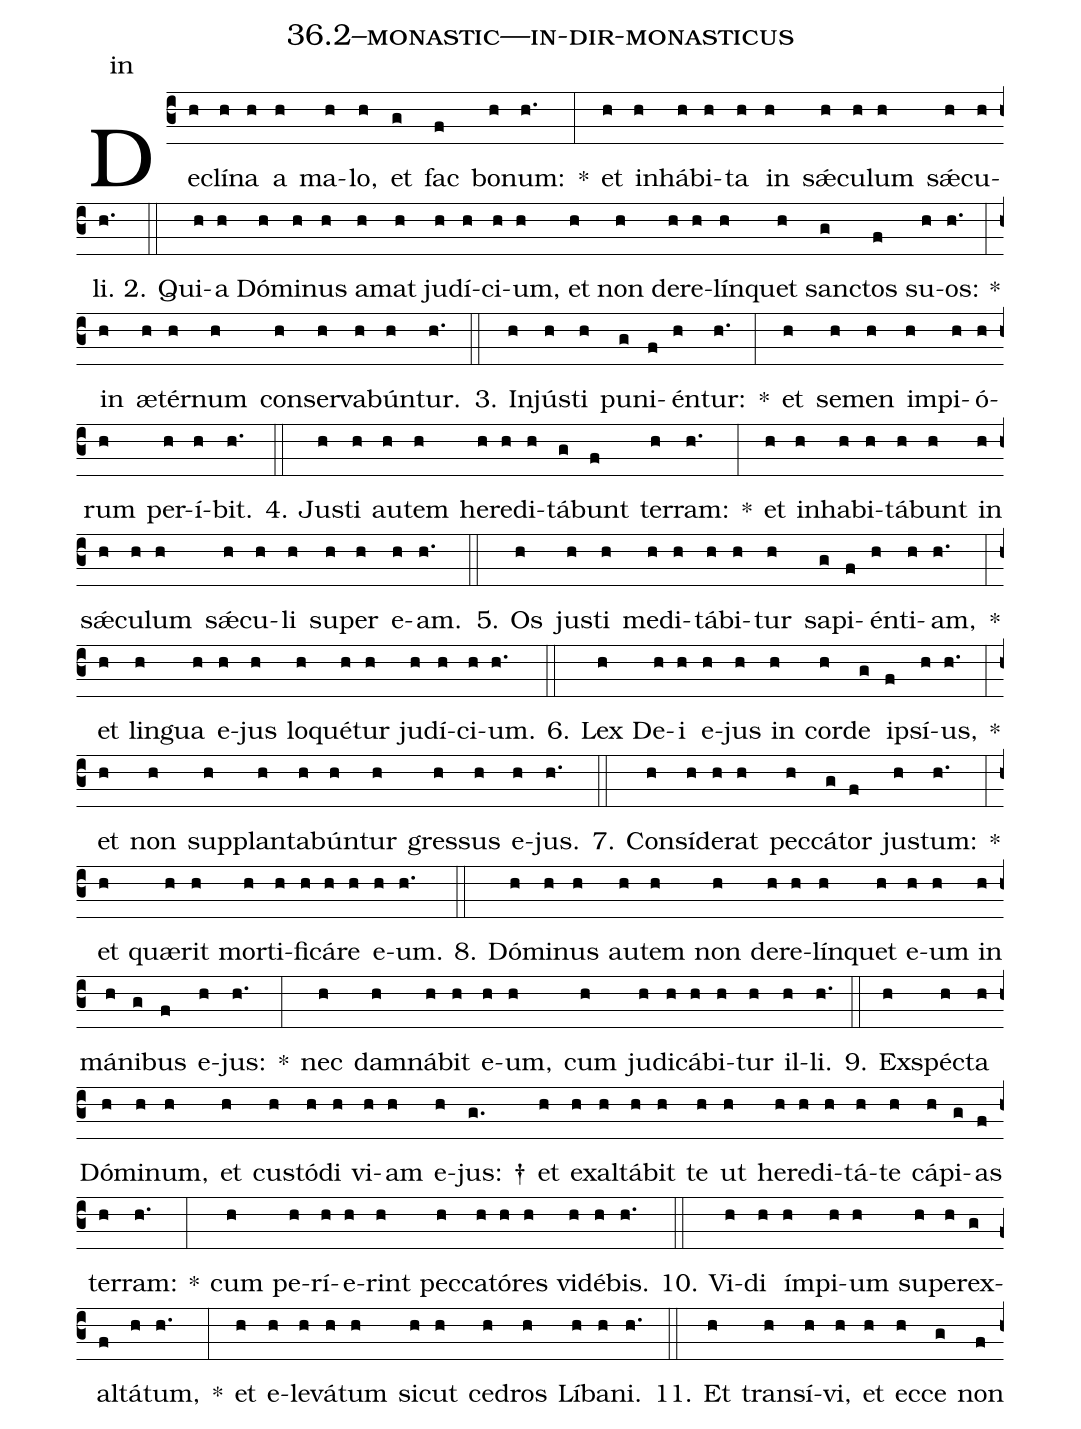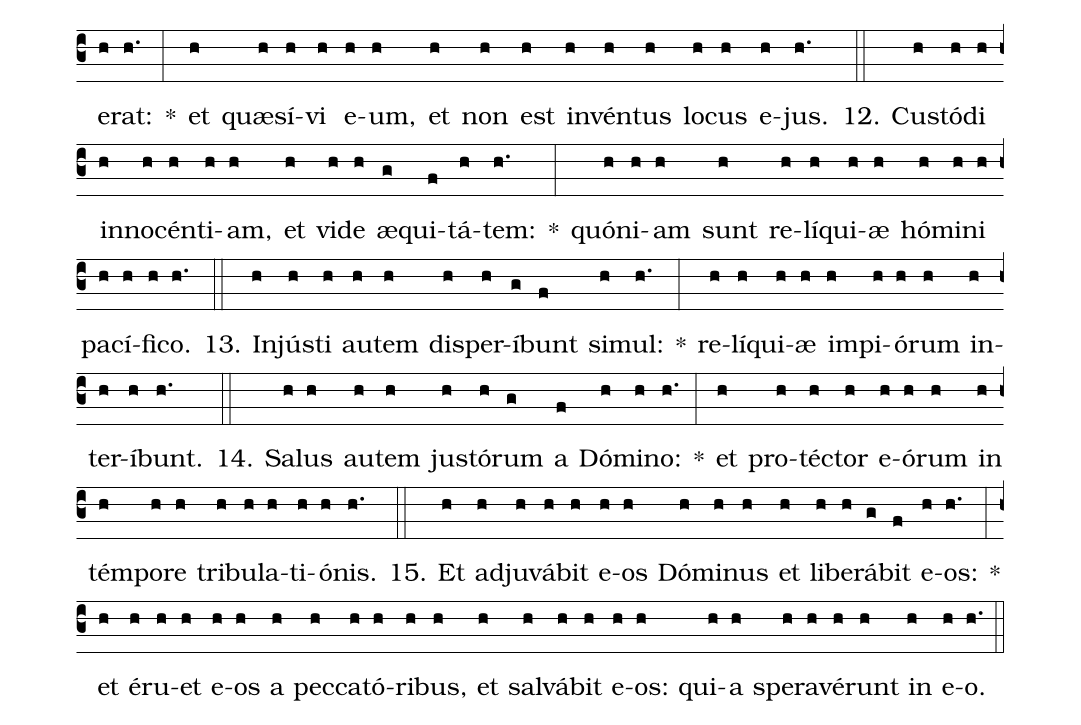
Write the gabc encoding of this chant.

name: 36.2--monastic---in-dir-monasticus;
annotation: in;
%%
(c3)De(h)clí(h)na(h) a(h) ma(h)lo,(h) et(g) fac(f) bo(h)num:(h.) *(:) et(h) in(h)há(h)bi(h)ta(h) in(h) sǽ(h)cu(h)lum(h) sǽ(h)cu(h)li.(h.) (::)
2. Qui(h)a(h) Dó(h)mi(h)nus(h) a(h)mat(h) ju(h)dí(h)ci(h)um,(h) et(h) non(h) de(h)re(h)lín(h)quet(h) sanc(g)tos(f) su(h)os:(h.) *(:) in(h) æ(h)tér(h)num(h) con(h)ser(h)va(h)bún(h)tur.(h.) (::)
3. In(h)jús(h)ti(h) pu(g)ni(f)én(h)tur:(h.) *(:) et(h) se(h)men(h) im(h)pi(h)ó(h)rum(h) per(h)í(h)bit.(h.) (::)
4. Jus(h)ti(h) au(h)tem(h) he(h)re(h)di(h)tá(g)bunt(f) ter(h)ram:(h.) *(:) et(h) in(h)ha(h)bi(h)tá(h)bunt(h) in(h) sǽ(h)cu(h)lum(h) sǽ(h)cu(h)li(h) su(h)per(h) e(h)am.(h.) (::)
5. Os(h) jus(h)ti(h) me(h)di(h)tá(h)bi(h)tur(h) sa(g)pi(f)én(h)ti(h)am,(h.) *(:) et(h) lin(h)gua(h) e(h)jus(h) lo(h)qué(h)tur(h) ju(h)dí(h)ci(h)um.(h.) (::)
6. Lex(h) De(h)i(h) e(h)jus(h) in(h) cor(h)de(g) ip(f)sí(h)us,(h.) *(:) et(h) non(h) sup(h)plan(h)ta(h)bún(h)tur(h) gres(h)sus(h) e(h)jus.(h.) (::)
7. Con(h)sí(h)de(h)rat(h) pec(h)cá(g)tor(f) jus(h)tum:(h.) *(:) et(h) quæ(h)rit(h) mor(h)ti(h)fi(h)cá(h)re(h) e(h)um.(h.) (::)
8. Dó(h)mi(h)nus(h) au(h)tem(h) non(h) de(h)re(h)lín(h)quet(h) e(h)um(h) in(h) má(h)ni(g)bus(f) e(h)jus:(h.) *(:) nec(h) dam(h)ná(h)bit(h) e(h)um,(h) cum(h) ju(h)di(h)cá(h)bi(h)tur(h) il(h)li.(h.) (::)
9. Ex(h)spéc(h)ta(h) Dó(h)mi(h)num,(h) et(h) cus(h)tó(h)di(h) vi(h)am(h) e(h)jus: †(g.) et(h) ex(h)al(h)tá(h)bit(h) te(h) ut(h) he(h)re(h)di(h)tá(h)te(h) cá(h)pi(g)as(f) ter(h)ram:(h.) *(:) cum(h) pe(h)rí(h)e(h)rint(h) pec(h)ca(h)tó(h)res(h) vi(h)dé(h)bis.(h.) (::)
10. Vi(h)di(h) ím(h)pi(h)um(h) su(h)per(h)ex(g)al(f)tá(h)tum,(h.) *(:) et(h) e(h)le(h)vá(h)tum(h) sic(h)ut(h) ce(h)dros(h) Lí(h)ba(h)ni.(h.) (::)
11. Et(h) trans(h)í(h)vi,(h) et(h) ec(h)ce(g) non(f) e(h)rat:(h.) *(:) et(h) quæ(h)sí(h)vi(h) e(h)um,(h) et(h) non(h) est(h) in(h)vén(h)tus(h) lo(h)cus(h) e(h)jus.(h.) (::)
12. Cus(h)tó(h)di(h) in(h)no(h)cén(h)ti(h)am,(h) et(h) vi(h)de(h) æ(g)qui(f)tá(h)tem:(h.) *(:) quón(h)i(h)am(h) sunt(h) re(h)lí(h)qui(h)æ(h) hó(h)mi(h)ni(h) pa(h)cí(h)fi(h)co.(h.) (::)
13. In(h)jús(h)ti(h) au(h)tem(h) dis(h)per(h)í(g)bunt(f) si(h)mul:(h.) *(:) re(h)lí(h)qui(h)æ(h) im(h)pi(h)ó(h)rum(h) in(h)ter(h)í(h)bunt.(h.) (::)
14. Sa(h)lus(h) au(h)tem(h) jus(h)tó(h)rum(g) a(f) Dó(h)mi(h)no:(h.) *(:) et(h) pro(h)téc(h)tor(h) e(h)ó(h)rum(h) in(h) tém(h)po(h)re(h) tri(h)bu(h)la(h)ti(h)ó(h)nis.(h.) (::)
15. Et(h) ad(h)ju(h)vá(h)bit(h) e(h)os(h) Dó(h)mi(h)nus(h) et(h) li(h)be(h)rá(g)bit(f) e(h)os:(h.) *(:) et(h) é(h)ru(h)et(h) e(h)os(h) a(h) pec(h)ca(h)tó(h)ri(h)bus,(h) et(h) sal(h)vá(h)bit(h) e(h)os:(h) qui(h)a(h) spe(h)ra(h)vé(h)runt(h) in(h) e(h)o.(h.) (::)
